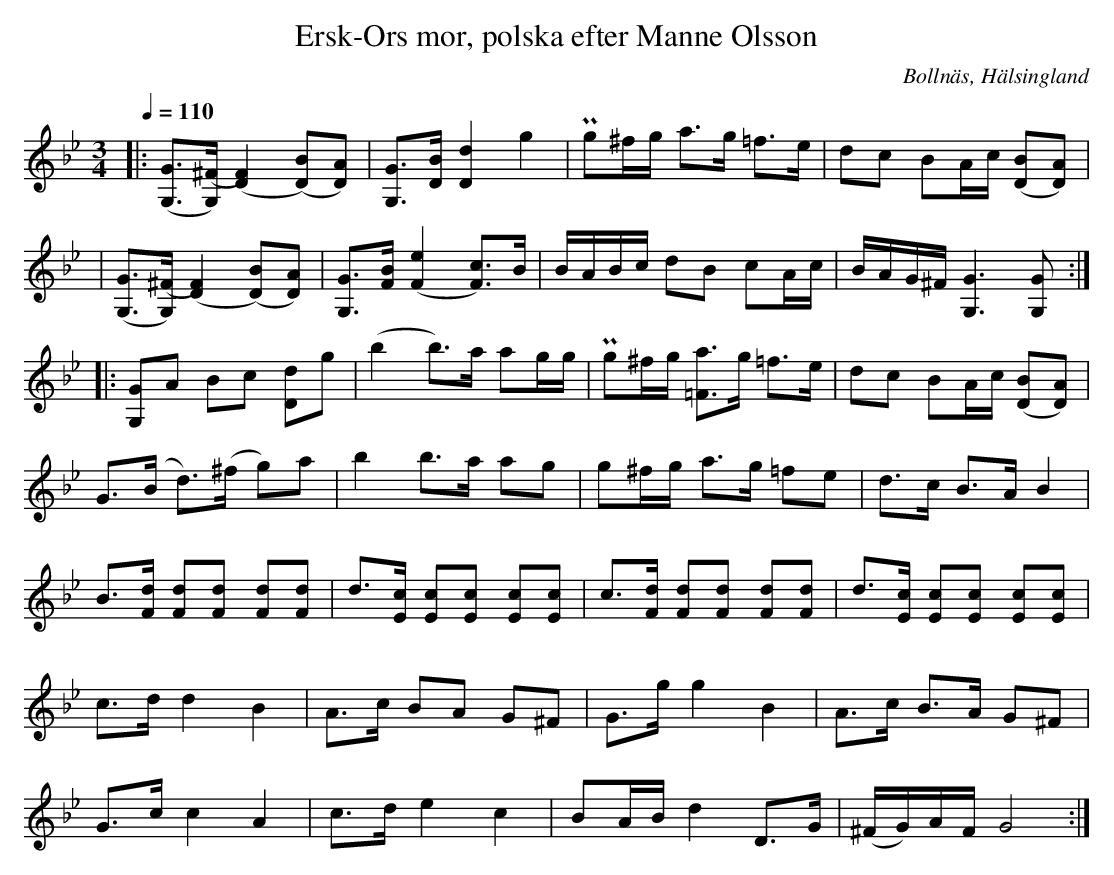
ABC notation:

X:1
T: Ersk-Ors mor, polska efter Manne Olsson
O:Bollnäs, Hälsingland
Se YouTube-klipp
M:3/4
L:1/8
Q:1/4=110
K:Gm
|:[(G, G]>[G,) (^F] [F2) (D2] [(D) B][D) A]| [G, G]>[D B] [D2 d2] g2| Pg^f/g/ a>g =f>e | dc   BA/c/ [B (D][D) A]|
|[(G, G]>[G,) (^F] [F2) (D2] [(D) B][D) A]| [G, G]>[F B] [(F2 e2] [F) c]>B|B/A/B/c/  dB cA/c/  | B/A/G/^F/ [G,3 G3] [G, G] :|:
[G, G]A Bc [D d]g| (b2     b)>a ag/g/| Pg^f/g/  [=F a]>g =f>e | dc BA/c/ [(D B][D) A]|
G>(B   d>)(^f   g)a        | b2     b>a      ag         | g^f/g/ a>g =fe | d>c         B>A B2   |
B>[Fd] [Fd][Fd] [Fd][Fd] | d>[Ec] [Ec][Ec] [Ec][Ec] | \
c>[Fd] [Fd][Fd] [Fd][Fd] | d>[Ec] [Ec][Ec] [Ec][Ec] |
c>d    d2       B2           | A>c    BA       G^F       | G>g    g2 B2     | A>c         B>A G^F  |
G>c    c2       A2           | c>d    e2       c2        | BA/B/  d2 D>G   | (^F/G/)A/F/ G4      :|
